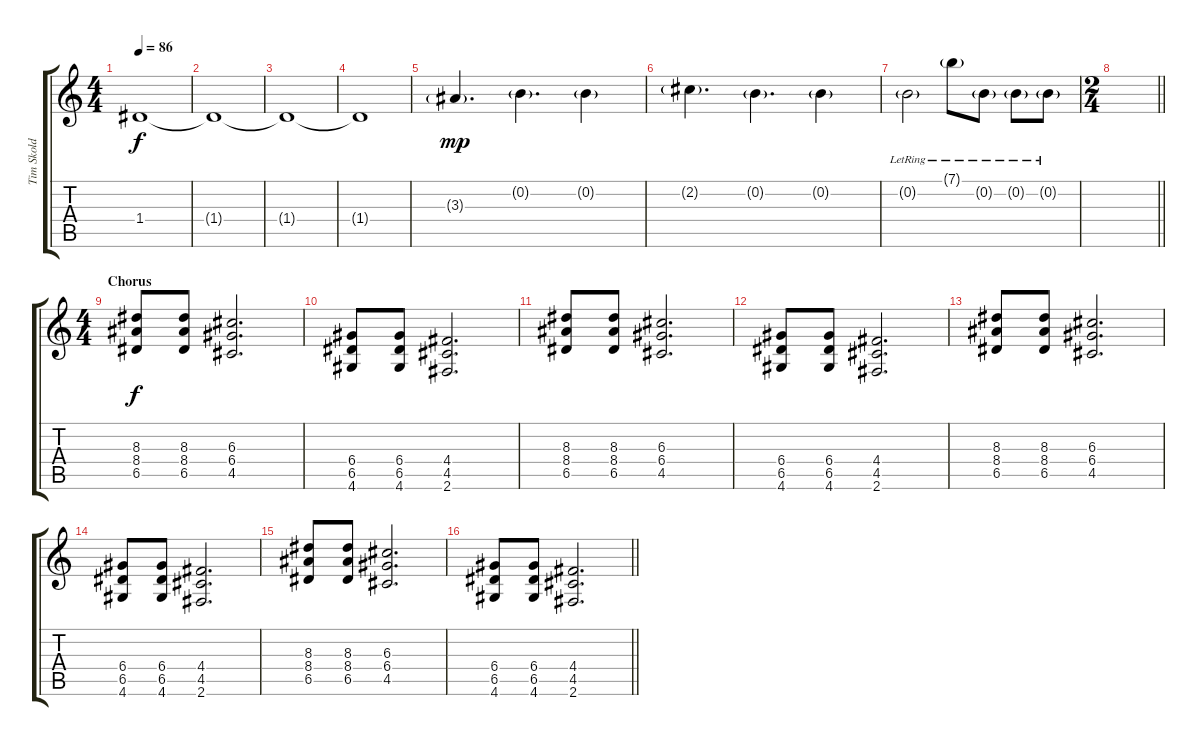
\track ("Tim Skold I" "Tim Skold ") {instrument overdrivenguitar}
\staff {score tabs}
\tuning (E4 B3 G3 D3 A2 E2) {hide}
\ts (4 4)
\tempo 86
\clef g2
\ks c
1.4{t}.1{dy f} |
1.4{t}.1 |
1.4{t}.1 |
1.4{t}.1 |
3.3{g}.4{d dy mp volume 1} 0.2{g}.4{d} 0.2{g}.4 |
2.2{g}.4{d} 0.2{g}.4{d} 0.2{g}.4 |
0.2{g lr}.2{volume 2} 7.1{g lr}.8 0.2{g lr}.8 0.2{g lr}.8 0.2{g lr}.8 |
\ts (2 4)
\barLineRight lightlight
|
\ts (4 4)
\section ("" "Chorus")
(8.3 8.4 6.5).8{dy f volume 7 instrument overdrivenguitar} (8.3 8.4 6.5).8 (6.3 6.4 4.5).2{d} |
(6.4 6.5 4.6).8 (6.4 6.5 4.6).8 (4.4 4.5 2.6).2{d} |
(8.3 8.4 6.5).8 (8.3 8.4 6.5).8 (6.3 6.4 4.5).2{d} |
(6.4 6.5 4.6).8 (6.4 6.5 4.6).8 (4.4 4.5 2.6).2{d} |
(8.3 8.4 6.5).8 (8.3 8.4 6.5).8 (6.3 6.4 4.5).2{d} |
(6.4 6.5 4.6).8 (6.4 6.5 4.6).8 (4.4 4.5 2.6).2{d} |
(8.3 8.4 6.5).8 (8.3 8.4 6.5).8 (6.3 6.4 4.5).2{d} |
\barLineRight lightlight
(6.4 6.5 4.6).8 (6.4 6.5 4.6).8 (4.4 4.5 2.6).2{d}
